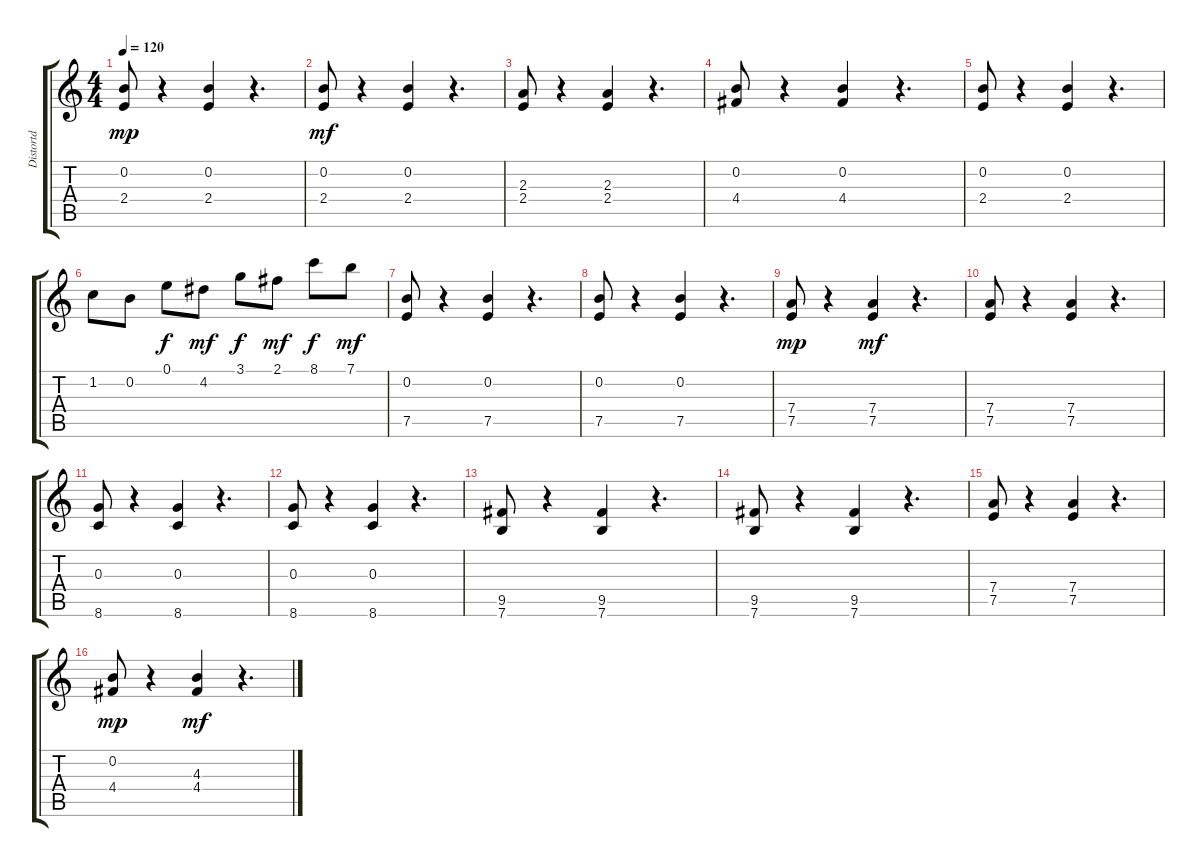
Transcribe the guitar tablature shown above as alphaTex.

\track ("Distortd" "Distortd") {instrument distortionguitar}
\staff {score tabs}
\tuning (E4 B3 G3 D3 A2 E2) {hide}
\ts (4 4)
\tempo 120
\clef g2
\ks c
(0.2 2.4).8{dy mp} r.4 (0.2 2.4).4 r.4{d} |
(0.2 2.4).8{dy mf} r.4 (0.2 2.4).4 r.4{d} |
(2.3 2.4).8 r.4 (2.3 2.4).4 r.4{d} |
(0.2 4.4).8 r.4 (0.2 4.4).4 r.4{d} |
(0.2 2.4).8 r.4 (0.2 2.4).4 r.4{d} |
1.2.8 0.2.8 0.1.8{dy f} 4.2.8{dy mf} 3.1.8{dy f} 2.1.8{dy mf} 8.1.8{dy f} 7.1.8{dy mf} |
(0.2 7.5).8 r.4 (0.2 7.5).4 r.4{d} |
(0.2 7.5).8 r.4 (0.2 7.5).4 r.4{d} |
(7.4 7.5).8{dy mp} r.4 (7.4 7.5).4{dy mf} r.4{d} |
(7.4 7.5).8 r.4 (7.4 7.5).4 r.4{d} |
(0.3 8.6).8 r.4 (0.3 8.6).4 r.4{d} |
(0.3 8.6).8 r.4 (0.3 8.6).4 r.4{d} |
(9.5 7.6).8 r.4 (9.5 7.6).4 r.4{d} |
(9.5 7.6).8 r.4 (9.5 7.6).4 r.4{d} |
(7.4 7.5).8 r.4 (7.4 7.5).4 r.4{d} |
(0.2 4.4).8{dy mp} r.4 (4.3 4.4).4{dy mf} r.4{d}
